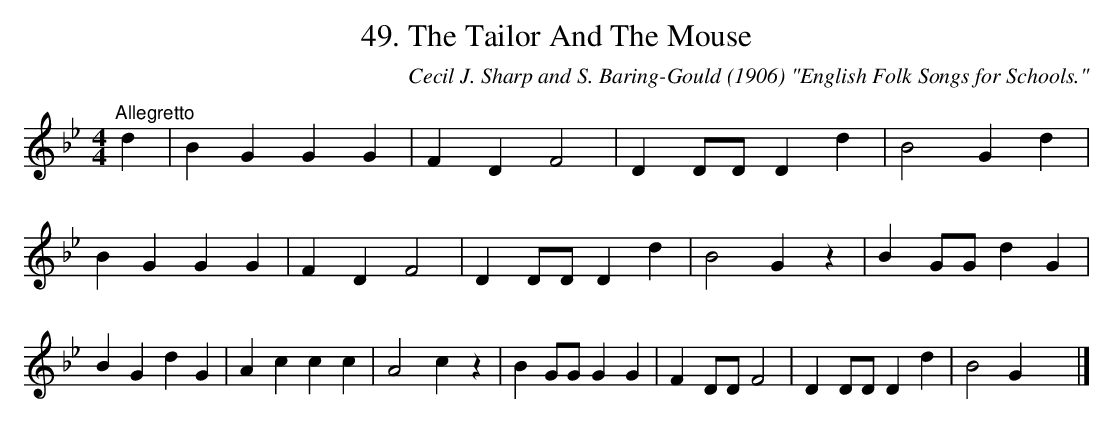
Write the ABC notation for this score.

X:1
T:49. The Tailor And The Mouse
C:Cecil J. Sharp and S. Baring-Gould (1906) "English Folk Songs for Schools."
L:1/4
M:4/4
K:Gm
"^Allegretto" d | B G G G | F D F2 | D D/D/ D d | B2 G d | B G G G | F D F2 | D D/D/ D d | B2 G z | B G/G/ d G |
B G d G | A c c c | A2 c z | B G/G/ G G | F D/D/ F2 | D D/D/ D d | B2 G x2 |]
